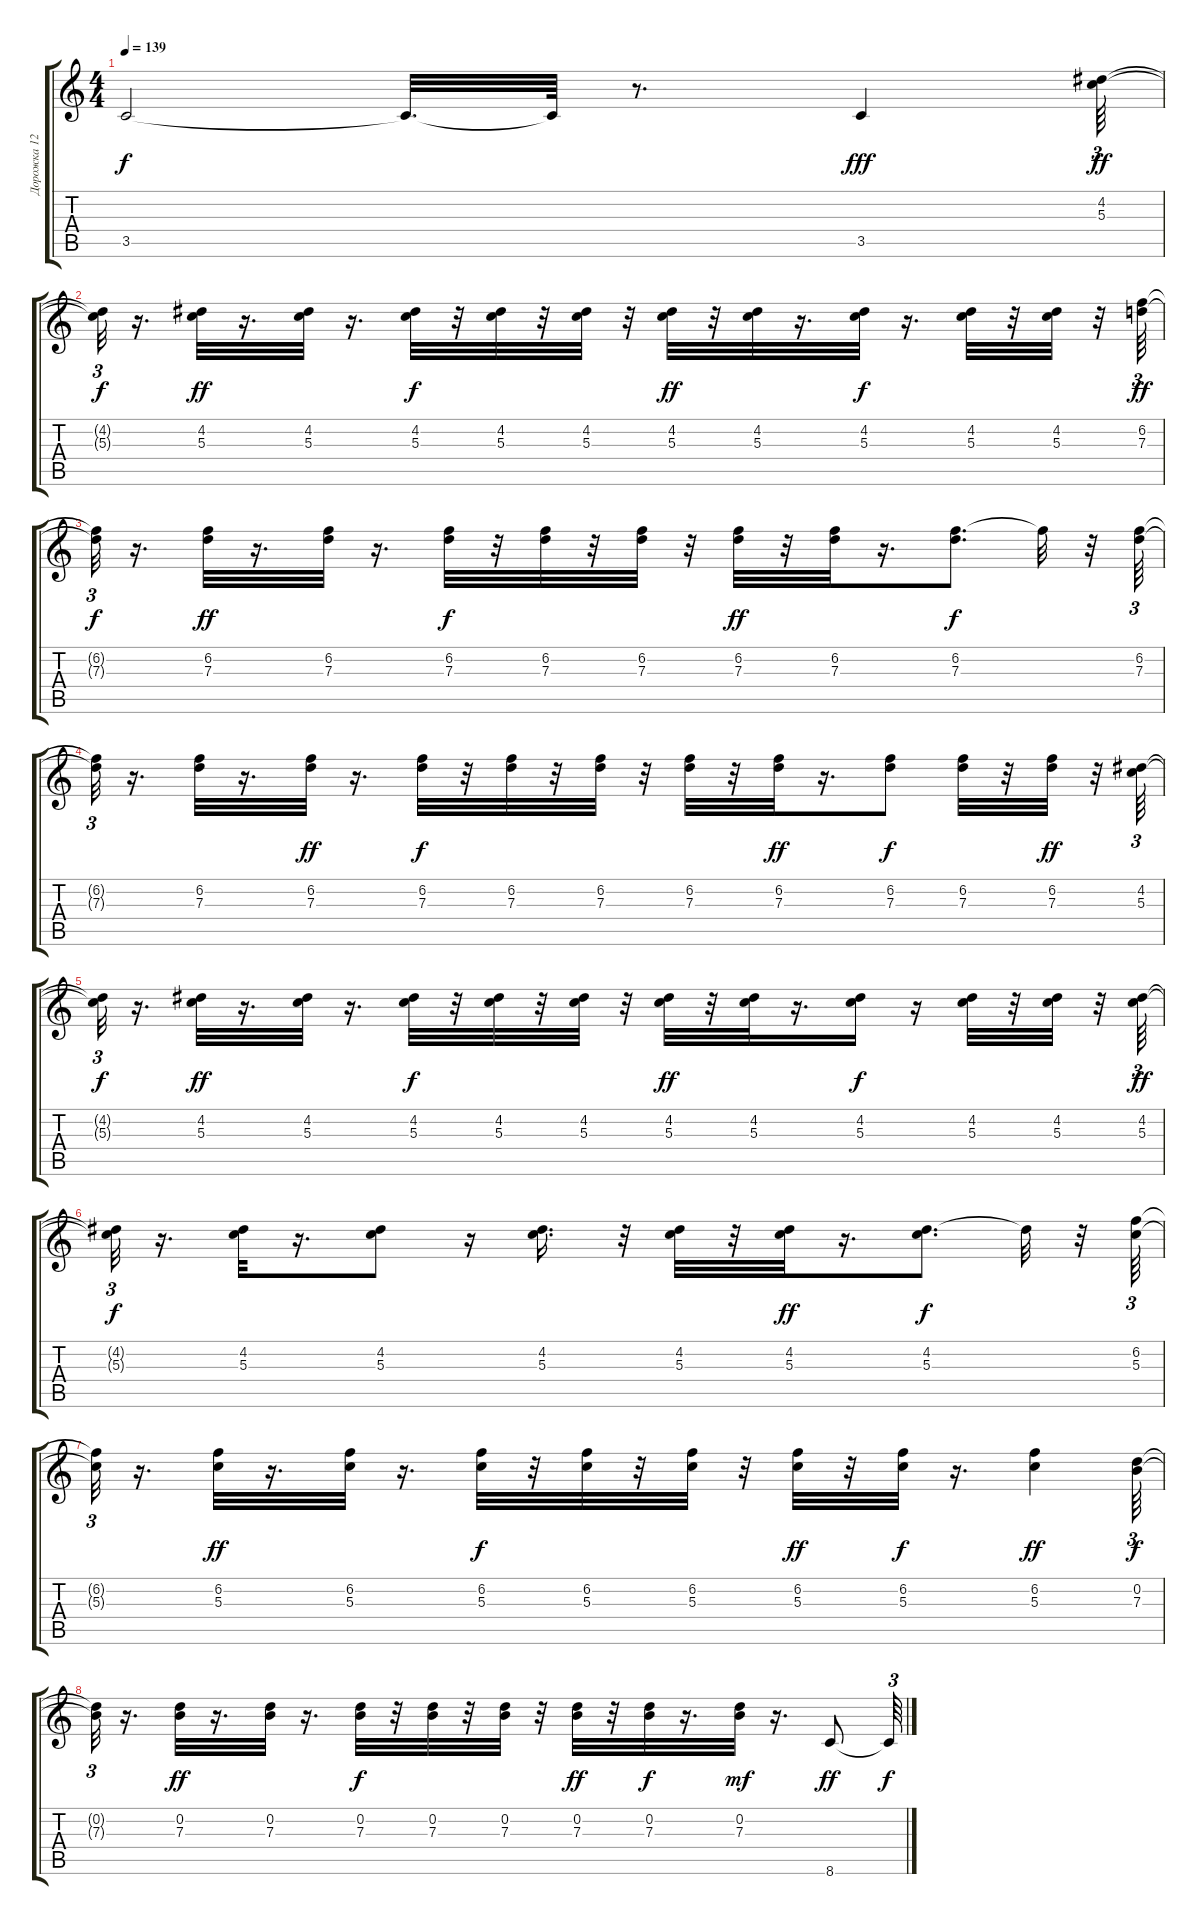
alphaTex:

\track ("Дорожка 12" "Дорожка 12") {instrument distortionguitar}
\staff {score tabs}
\tuning (E4 B3 G3 D3 A2 E2) {hide}
\ts (4 4)
\tempo 139
\clef g2
\ks c
3.5{t}.2{dy f} 3.5{t}.32{d} 3.5{t}.64 r.8{d} 3.5.4{dy fff} (4.2 5.3).64{tu (3 2) dy ff} |
(4.2{t} 5.3{t}).32{tu (3 2) dy f} r.16{d} (4.2 5.3).32{dy ff} r.16{d} (4.2 5.3).32 r.16{d} (4.2 5.3).32{dy f} r.32 (4.2 5.3).32 r.32 (4.2 5.3).32 r.32 (4.2 5.3).32{dy ff} r.32 (4.2 5.3).32 r.16{d} (4.2 5.3).32{dy f} r.16{d} (4.2 5.3).32 r.32 (4.2 5.3).32 r.32 (6.2 7.3).64{tu (3 2) dy ff} |
(6.2{t} 7.3{t}).32{tu (3 2) dy f} r.16{d} (6.2 7.3).32{dy ff} r.16{d} (6.2 7.3).32 r.16{d} (6.2 7.3).32{dy f} r.32 (6.2 7.3).32 r.32 (6.2 7.3).32 r.32 (6.2 7.3).32{dy ff} r.32 (6.2 7.3).32 r.16{d} (6.2 7.3).8{d dy f} 6.2{t}.32 r.32 (6.2 7.3).64{tu (3 2)} |
(6.2{t} 7.3{t}).32{tu (3 2)} r.16{d} (6.2 7.3).32 r.16{d} (6.2 7.3).32{dy ff} r.16{d} (6.2 7.3).32{dy f} r.32 (6.2 7.3).32 r.32 (6.2 7.3).32 r.32 (6.2 7.3).32 r.32 (6.2 7.3).32{dy ff} r.16{d} (6.2 7.3).8{dy f} (6.2 7.3).32 r.32 (6.2 7.3).32{dy ff} r.32 (4.2 5.3).64{tu (3 2)} |
(4.2{t} 5.3{t}).32{tu (3 2) dy f} r.16{d} (4.2 5.3).32{dy ff} r.16{d} (4.2 5.3).32 r.16{d} (4.2 5.3).32{dy f} r.32 (4.2 5.3).32 r.32 (4.2 5.3).32 r.32 (4.2 5.3).32{dy ff} r.32 (4.2 5.3).32 r.16{d} (4.2 5.3).16{dy f} r.16 (4.2 5.3).32 r.32 (4.2 5.3).32 r.32 (4.2 5.3).64{tu (3 2) dy ff} |
(4.2{t} 5.3{t}).32{tu (3 2) dy f} r.16{d} (4.2 5.3).32 r.16{d} (4.2 5.3).8 r.16 (4.2 5.3).16{d} r.32 (4.2 5.3).32 r.32 (4.2 5.3).32{dy ff} r.16{d} (4.2 5.3).8{d dy f} 4.2{t}.32 r.32 (6.2 5.3).64{tu (3 2)} |
(6.2{t} 5.3{t}).32{tu (3 2)} r.16{d} (6.2 5.3).32{dy ff} r.16{d} (6.2 5.3).32 r.16{d} (6.2 5.3).32{dy f} r.32 (6.2 5.3).32 r.32 (6.2 5.3).32 r.32 (6.2 5.3).32{dy ff} r.32 (6.2 5.3).32{dy f} r.16{d} (6.2 5.3).4{dy ff} (0.2 7.3).64{tu (3 2) dy f} |
(0.2{t} 7.3{t}).32{tu (3 2)} r.16{d} (0.2 7.3).32{dy ff} r.16{d} (0.2 7.3).32 r.16{d} (0.2 7.3).32{dy f} r.32 (0.2 7.3).32 r.32 (0.2 7.3).32 r.32 (0.2 7.3).32{dy ff} r.32 (0.2 7.3).32{dy f} r.16{d} (0.2 7.3).32{dy mf} r.16{d} 8.6.8{dy ff} 8.6{t}.64{tu (3 2) dy f}
